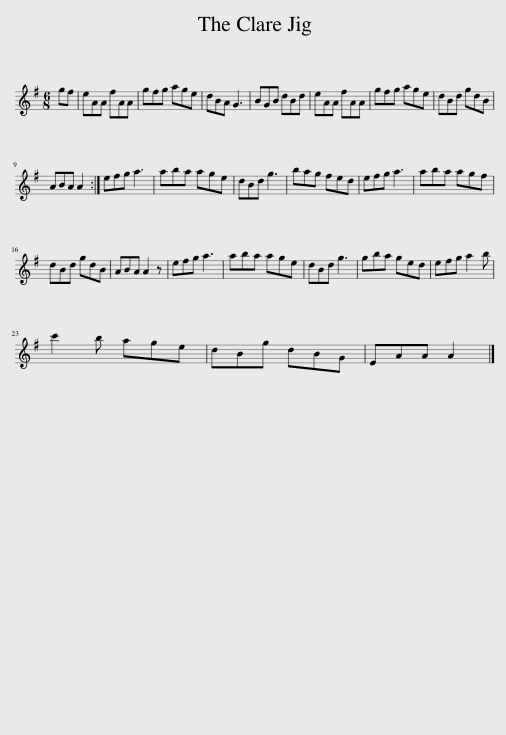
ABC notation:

X:1
L:1/8
M:6/8
I:linebreak $
K:G
V:1 treble
V:1
 gf | eAA fAA | gfg age | dBA G3 | BGB dBd | %5
 eAA fAA | gfg age | dBd gdB |$ ABA A2 :| efg a3 | %10
 aba age | dBd g3 | bag fed | efg a3 | aba agf |$ %15
 dBd gdB | ABA A2 z | efg a3 | aba age | dBd g3 | %20
 gba ged | efg a2 b |$ c'2 b age | dBg dBG | EAA A2 |] %25
